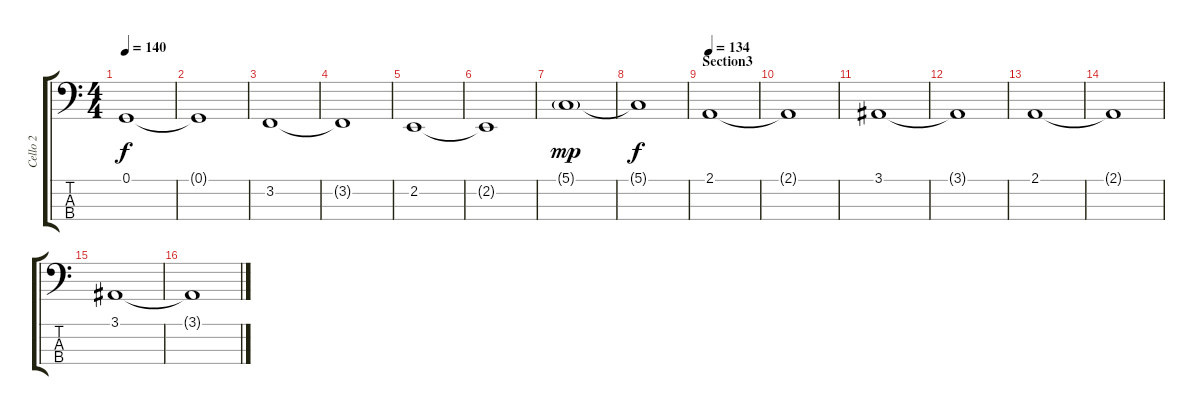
\track ("Cello 2" "Cello 2") {instrument stringensemble1}
\staff {score tabs}
\tuning (G2 D2 A1 D1) {hide}
\ts (4 4)
\tempo 140
\clef f4
\ks c
0.1.1{dy f} |
0.1{t}.1 |
3.2.1 |
3.2{t}.1 |
2.2.1 |
2.2{t}.1 |
5.1{g}.1{dy mp} |
5.1{t}.1{dy f} |
\section ("" "Section3")
\tempo 134
2.1.1 |
2.1{t}.1 |
3.1.1 |
3.1{t}.1 |
2.1.1 |
2.1{t}.1 |
3.1.1 |
3.1{t}.1
